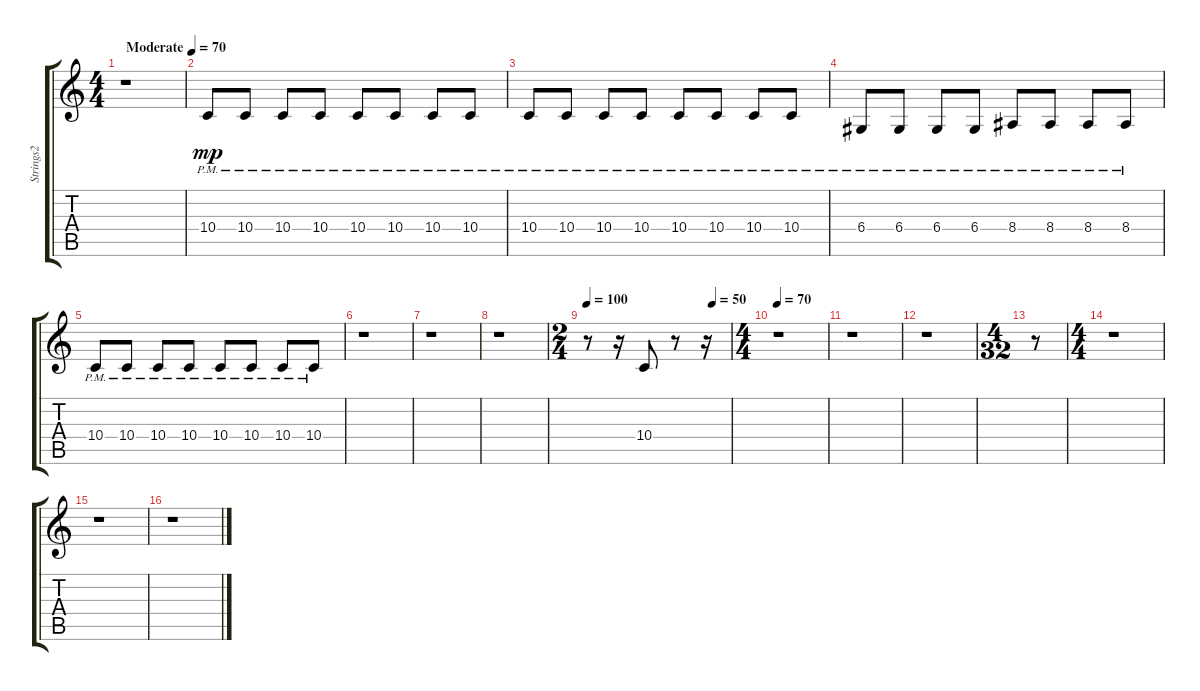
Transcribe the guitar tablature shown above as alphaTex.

\track ("Strings2" "Strings2") {instrument cello}
\staff {score tabs}
\tuning (E4 B3 G3 D3 A2 E2) {hide}
\ts (4 4)
\tempo (70 "Moderate")
\clef g2
\ks c
r.1{dy mp instrument cello} |
10.4{pm}.8 10.4{pm}.8 10.4{pm}.8 10.4{pm}.8 10.4{pm}.8 10.4{pm}.8 10.4{pm}.8 10.4{pm}.8 |
10.4{pm}.8 10.4{pm}.8 10.4{pm}.8 10.4{pm}.8 10.4{pm}.8 10.4{pm}.8 10.4{pm}.8 10.4{pm}.8 |
6.4{pm}.8 6.4{pm}.8 6.4{pm}.8 6.4{pm}.8 8.4{pm}.8 8.4{pm}.8 8.4{pm}.8 8.4{pm}.8 |
10.4{pm}.8 10.4{pm}.8 10.4{pm}.8 10.4{pm}.8 10.4{pm}.8 10.4{pm}.8 10.4{pm}.8 10.4{pm}.8 |
r.1 |
r.1 |
r.1 |
\ts (2 4)
\tempo 100
\tempo (50 0.875)
r.8 r.16 10.4.8 r.8 r.16 |
\ts (4 4)
\tempo 70
r.1 |
r.1 |
r.1 |
\ts (4 32)
r.8 |
\ts (4 4)
r.1 |
r.1 |
r.1
